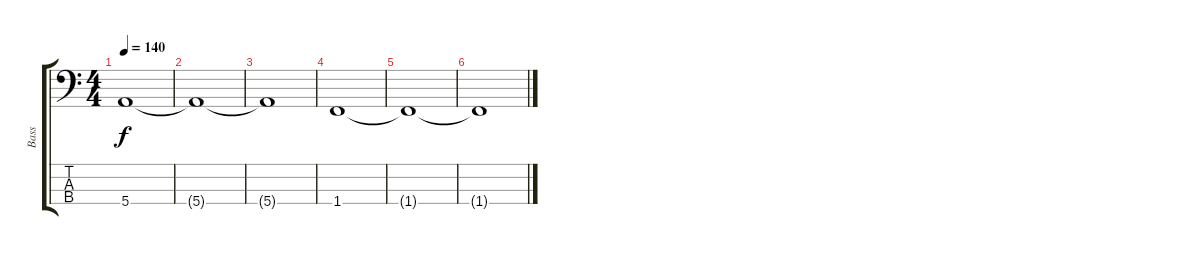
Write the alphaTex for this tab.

\track ("Bass" "Bass") {instrument electricbassfinger}
\staff {score tabs}
\tuning (G2 D2 A1 E1) {hide}
\ts (4 4)
\tempo 140
\clef f4
\ks c
5.4.1{dy f} |
5.4{t}.1 |
5.4{t}.1 |
1.4.1 |
1.4{t}.1 |
1.4{t}.1
